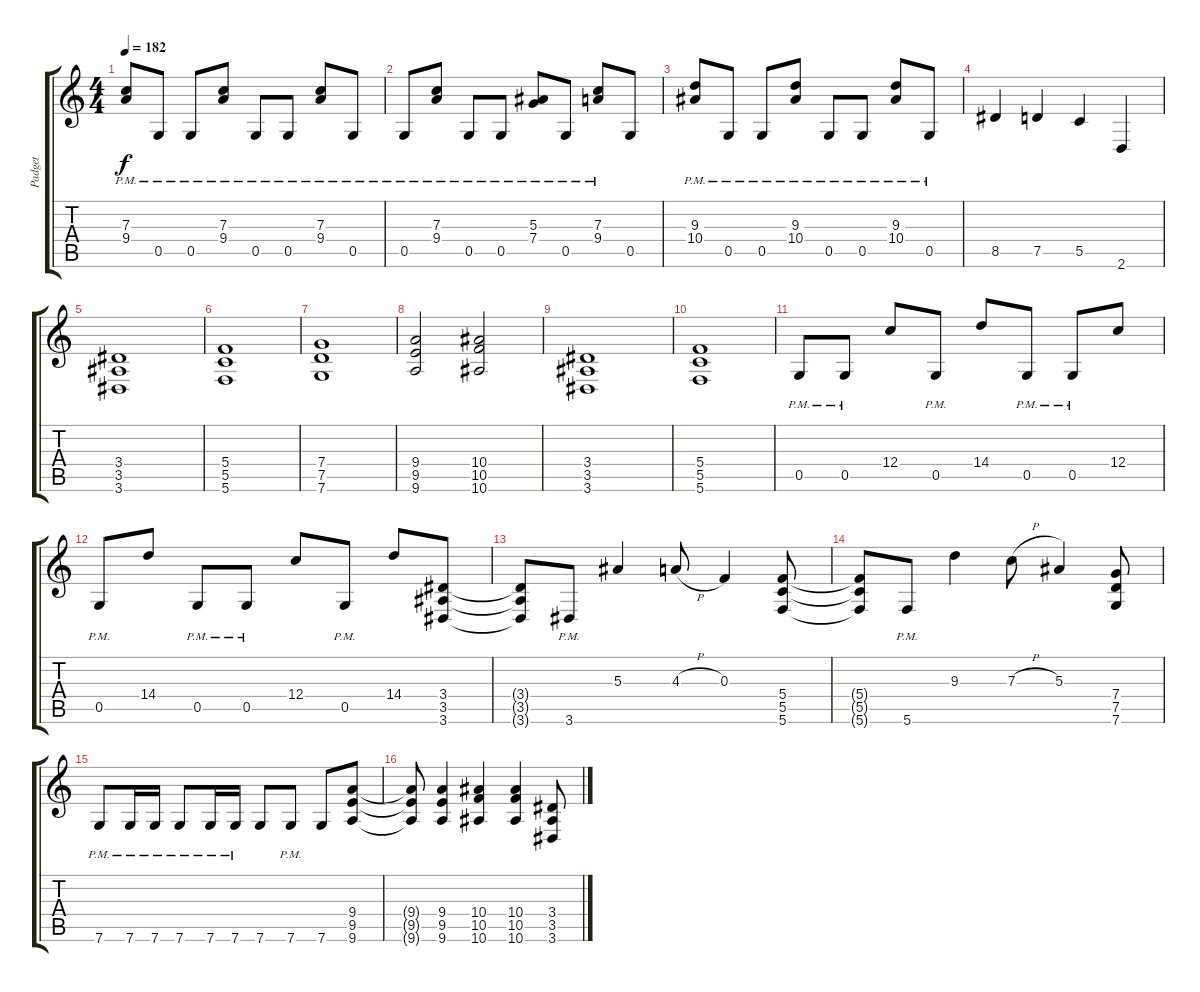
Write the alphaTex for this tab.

\track ("Padget" "Padget") {instrument distortionguitar}
\staff {score tabs}
\tuning (D4 A3 F3 C3 G2 C2) {hide}
\ts (4 4)
\tempo 182
\clef g2
\ks c
(7.3{pm} 9.4{pm}).8{dy f} 0.5{pm}.8 0.5{pm}.8 (7.3{pm} 9.4{pm}).8 0.5{pm}.8 0.5{pm}.8 (7.3{pm} 9.4{pm}).8 0.5{pm}.8 |
0.5{pm}.8 (7.3{pm} 9.4{pm}).8 0.5{pm}.8 0.5{pm}.8 (5.3{pm} 7.4{pm}).8 0.5{pm}.8 (7.3{pm} 9.4{pm}).8 0.5.8 |
(9.3{pm} 10.4{pm}).8 0.5{pm}.8 0.5{pm}.8 (9.3{pm} 10.4{pm}).8 0.5{pm}.8 0.5{pm}.8 (9.3{pm} 10.4{pm}).8 0.5{pm}.8 |
8.5.4 7.5.4 5.5.4 2.6.4 |
(3.4 3.5 3.6).1 |
(5.4 5.5 5.6).1 |
(7.4 7.5 7.6).1 |
(9.4 9.5 9.6).2 (10.4 10.5 10.6).2 |
(3.4 3.5 3.6).1 |
(5.4 5.5 5.6).1 |
0.5{pm}.8 0.5{pm}.8 12.4.8 0.5{pm}.8 14.4.8 0.5{pm}.8 0.5{pm}.8 12.4.8 |
0.5{pm}.8 14.4.8 0.5{pm}.8 0.5{pm}.8 12.4.8 0.5{pm}.8 14.4.8 (3.4 3.5 3.6).8 |
(3.4{t} 3.5{t} 3.6{t}).8 3.6{pm}.8 5.3.4 4.3{h}.8 0.3.4 (5.4 5.5 5.6).8 |
(5.4{t} 5.5{t} 5.6{t}).8 5.6{pm}.8 9.3.4 7.3{h}.8 5.3.4 (7.4 7.5 7.6).8 |
7.6{pm}.8 7.6{pm}.16 7.6{pm}.16 7.6{pm}.8 7.6{pm}.16 7.6{pm}.16 7.6.8 7.6{pm}.8 7.6.8 (9.4 9.5 9.6).8 |
(9.4{t} 9.5{t} 9.6{t}).8 (9.4 9.5 9.6).4 (10.4 10.5 10.6).4 (10.4 10.5 10.6).4 (3.4 3.5 3.6).8
